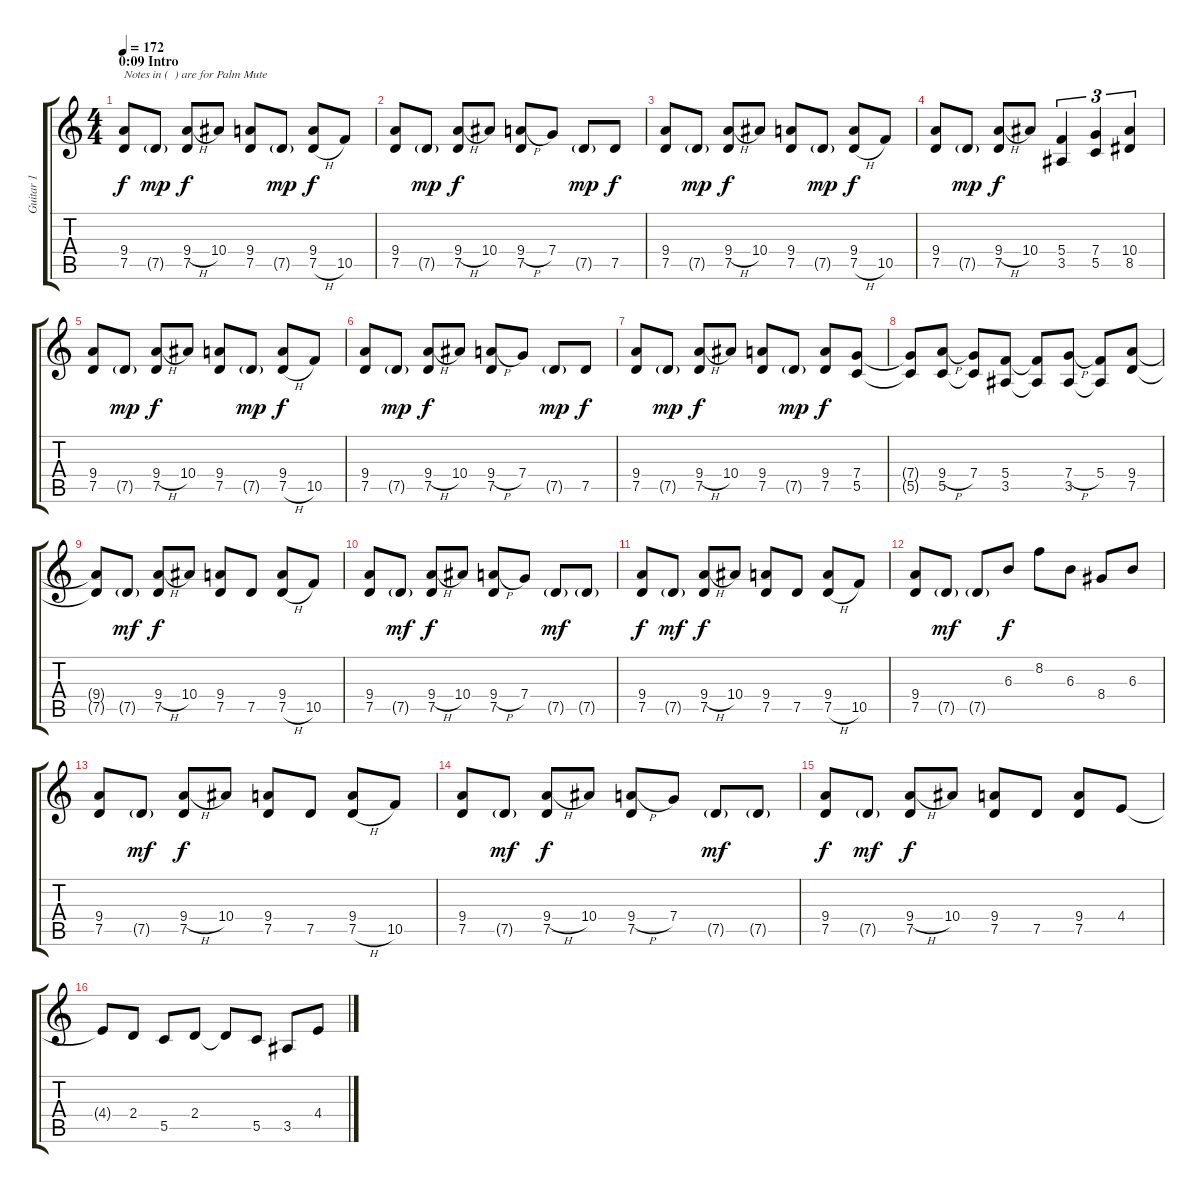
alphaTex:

\track ("Guitar 1" "Guitar 1") {instrument distortionguitar}
\staff {score tabs}
\tuning (D4 A3 F3 C3 G2 D2) {hide}
\ts (4 4)
\section ("" "0:09 Intro")
\tempo 172
\tempo 192
\tempo 172
\clef g2
\ks c
(9.4 7.5).8{txt "Notes in (  ) are for Palm Mute" dy f instrument distortionguitar} 7.5{g}.8{dy mp} (9.4{h} 7.5).8{dy f} 10.4.8 (9.4 7.5).8 7.5{g}.8{dy mp} (9.4 7.5{h}).8{dy f} 10.5.8 |
(9.4 7.5).8 7.5{g}.8{dy mp} (9.4{h} 7.5).8{dy f} 10.4.8 (9.4{h} 7.5).8 7.4.8 7.5{g}.8{dy mp} 7.5.8{dy f} |
(9.4 7.5).8 7.5{g}.8{dy mp} (9.4{h} 7.5).8{dy f} 10.4.8 (9.4 7.5).8 7.5{g}.8{dy mp} (9.4 7.5{h}).8{dy f} 10.5.8 |
(9.4 7.5).8 7.5{g}.8{dy mp} (9.4{h} 7.5).8{dy f} 10.4.8 (5.4 3.5).4{tu (3 2)} (7.4 5.5).4{tu (3 2)} (10.4 8.5).4{tu (3 2)} |
(9.4 7.5).8 7.5{g}.8{dy mp} (9.4{h} 7.5).8{dy f} 10.4.8 (9.4 7.5).8 7.5{g}.8{dy mp} (9.4 7.5{h}).8{dy f} 10.5.8 |
(9.4 7.5).8 7.5{g}.8{dy mp} (9.4{h} 7.5).8{dy f} 10.4.8 (9.4{h} 7.5).8 7.4.8 7.5{g}.8{dy mp} 7.5.8{dy f} |
(9.4 7.5).8 7.5{g}.8{dy mp} (9.4{h} 7.5).8{dy f} 10.4.8 (9.4 7.5).8 7.5{g}.8{dy mp} (9.4 7.5).8{dy f} (7.4 5.5).8 |
(7.4{t} 5.5{t}).8 (9.4{h} 5.5).8 (7.4 5.5{t}).8 (5.4 3.5).8 (5.4{t} 3.5{t}).8 (7.4{h} 3.5).8 (5.4 3.5{t}).8 (9.4 7.5).8 |
(9.4{t} 7.5{t}).8 7.5{g}.8{dy mf} (9.4{h} 7.5).8{dy f} 10.4.8 (9.4 7.5).8 7.5.8 (9.4 7.5{h}).8 10.5.8 |
(9.4 7.5).8 7.5{g}.8{dy mf} (9.4{h} 7.5).8{dy f} 10.4.8 (9.4{h} 7.5).8 7.4.8 7.5{g}.8{dy mf} 7.5{g}.8 |
(9.4 7.5).8{dy f} 7.5{g}.8{dy mf} (9.4{h} 7.5).8{dy f} 10.4.8 (9.4 7.5).8 7.5.8 (9.4 7.5{h}).8 10.5.8 |
(9.4 7.5).8 7.5{g}.8{dy mf} 7.5{g}.8 6.3.8{dy f} 8.2.8 6.3.8 8.4.8 6.3.8 |
(9.4 7.5).8 7.5{g}.8{dy mf} (9.4{h} 7.5).8{dy f} 10.4.8 (9.4 7.5).8 7.5.8 (9.4 7.5{h}).8 10.5.8 |
(9.4 7.5).8 7.5{g}.8{dy mf} (9.4{h} 7.5).8{dy f} 10.4.8 (9.4{h} 7.5).8 7.4.8 7.5{g}.8{dy mf} 7.5{g}.8 |
(9.4 7.5).8{dy f} 7.5{g}.8{dy mf} (9.4{h} 7.5).8{dy f} 10.4.8 (9.4 7.5).8 7.5.8 (9.4 7.5).8 4.4.8 |
4.4{t}.8 2.4.8 5.5.8 2.4.8 2.4{t}.8 5.5.8 3.5.8 4.4.8
